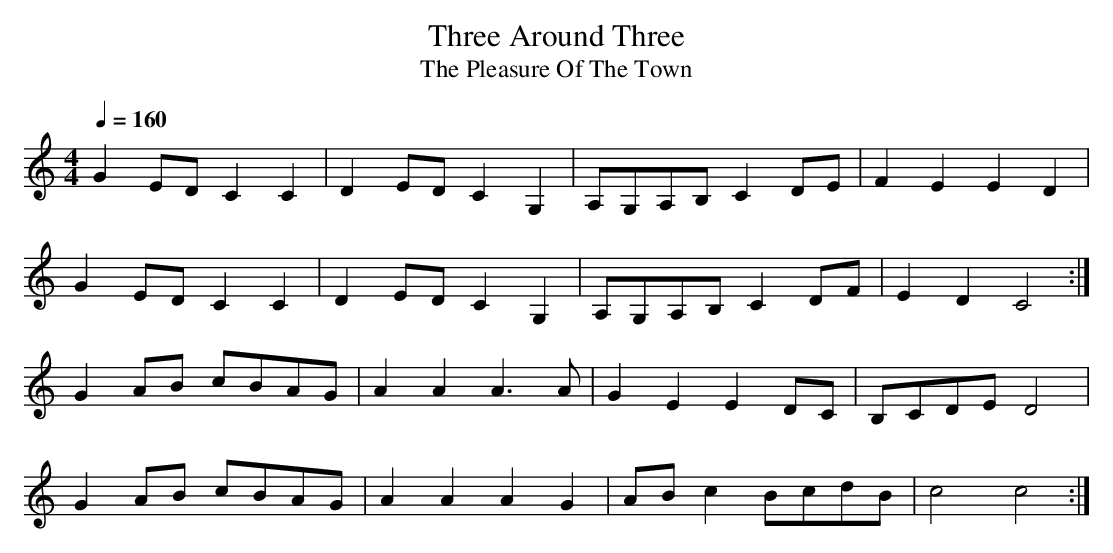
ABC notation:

X:1
T:Three Around Three
T:The Pleasure Of The Town
M:4/4
L:1/8
Q:1/4=160
K:Cmaj clef=treble
G2ED C2C2 | D2ED C2G,2 | A,G,A,B, C2DE | F2E2 E2D2 |
G2ED C2C2 | D2ED C2G,2 | A,G,A,B, C2DF | E2 D2 C4 :|
G2 AB cBAG | A2A2 A2>A2 | G2E2E2DC | B,CDE D4 |
G2AB cBAG | A2A2A2G2 | AB c2 BcdB | c4 c4 :|
